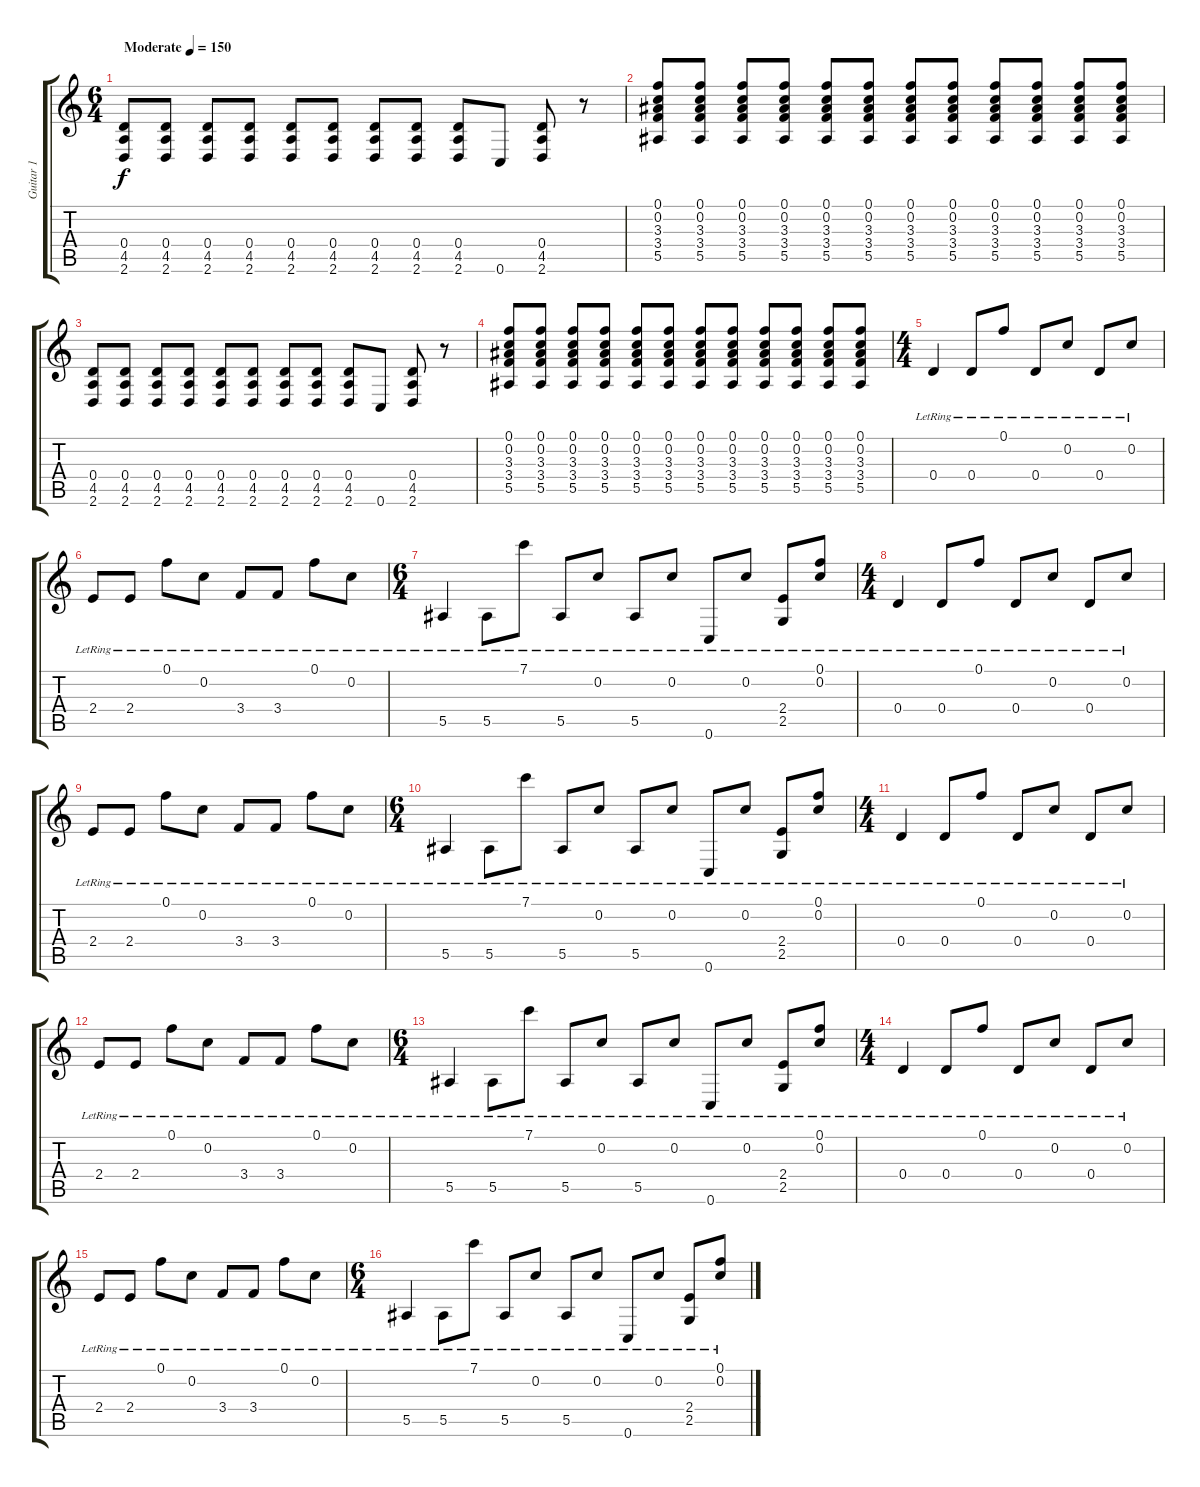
\track ("Guitar 1" "Guitar 1") {instrument overdrivenguitar}
\staff {score tabs}
\tuning (F4 C4 G3 D3 F2 C2) {hide}
\ts (6 4)
\tempo (150 "Moderate")
\clef g2
\ks c
(0.4 4.5 2.6).8{dy f instrument overdrivenguitar} (0.4 4.5 2.6).8 (0.4 4.5 2.6).8 (0.4 4.5 2.6).8 (0.4 4.5 2.6).8 (0.4 4.5 2.6).8 (0.4 4.5 2.6).8 (0.4 4.5 2.6).8 (0.4 4.5 2.6).8 0.6.8 (0.4 4.5 2.6).8 r.8 |
(0.1 0.2 3.3 3.4 5.5).8 (0.1 0.2 3.3 3.4 5.5).8 (0.1 0.2 3.3 3.4 5.5).8 (0.1 0.2 3.3 3.4 5.5).8 (0.1 0.2 3.3 3.4 5.5).8 (0.1 0.2 3.3 3.4 5.5).8 (0.1 0.2 3.3 3.4 5.5).8 (0.1 0.2 3.3 3.4 5.5).8 (0.1 0.2 3.3 3.4 5.5).8 (0.1 0.2 3.3 3.4 5.5).8 (0.1 0.2 3.3 3.4 5.5).8 (0.1 0.2 3.3 3.4 5.5).8 |
(0.4 4.5 2.6).8 (0.4 4.5 2.6).8 (0.4 4.5 2.6).8 (0.4 4.5 2.6).8 (0.4 4.5 2.6).8 (0.4 4.5 2.6).8 (0.4 4.5 2.6).8 (0.4 4.5 2.6).8 (0.4 4.5 2.6).8 0.6.8 (0.4 4.5 2.6).8 r.8 |
(0.1 0.2 3.3 3.4 5.5).8 (0.1 0.2 3.3 3.4 5.5).8 (0.1 0.2 3.3 3.4 5.5).8 (0.1 0.2 3.3 3.4 5.5).8 (0.1 0.2 3.3 3.4 5.5).8 (0.1 0.2 3.3 3.4 5.5).8 (0.1 0.2 3.3 3.4 5.5).8 (0.1 0.2 3.3 3.4 5.5).8 (0.1 0.2 3.3 3.4 5.5).8 (0.1 0.2 3.3 3.4 5.5).8 (0.1 0.2 3.3 3.4 5.5).8 (0.1 0.2 3.3 3.4 5.5).8 |
\ts (4 4)
0.4{lr}.4{instrument overdrivenguitar} 0.4{lr}.8 0.1{lr}.8 0.4{lr}.8 0.2{lr}.8 0.4{lr}.8 0.2{lr}.8 |
2.4{lr}.8 2.4{lr}.8 0.1{lr}.8 0.2{lr}.8 3.4{lr}.8 3.4{lr}.8 0.1{lr}.8 0.2{lr}.8 |
\ts (6 4)
5.5{lr}.4 5.5{lr}.8 7.1{lr}.8 5.5{lr}.8 0.2{lr}.8 5.5{lr}.8 0.2{lr}.8 0.6{lr}.8 0.2{lr}.8 (2.4{lr} 2.5{lr}).8 (0.1{lr} 0.2{lr}).8 |
\ts (4 4)
0.4{lr}.4 0.4{lr}.8 0.1{lr}.8 0.4{lr}.8 0.2{lr}.8 0.4{lr}.8 0.2{lr}.8 |
2.4{lr}.8 2.4{lr}.8 0.1{lr}.8 0.2{lr}.8 3.4{lr}.8 3.4{lr}.8 0.1{lr}.8 0.2{lr}.8 |
\ts (6 4)
5.5{lr}.4 5.5{lr}.8 7.1{lr}.8 5.5{lr}.8 0.2{lr}.8 5.5{lr}.8 0.2{lr}.8 0.6{lr}.8 0.2{lr}.8 (2.4{lr} 2.5{lr}).8 (0.1{lr} 0.2{lr}).8 |
\ts (4 4)
0.4{lr}.4 0.4{lr}.8 0.1{lr}.8 0.4{lr}.8 0.2{lr}.8 0.4{lr}.8 0.2{lr}.8 |
2.4{lr}.8 2.4{lr}.8 0.1{lr}.8 0.2{lr}.8 3.4{lr}.8 3.4{lr}.8 0.1{lr}.8 0.2{lr}.8 |
\ts (6 4)
5.5{lr}.4 5.5{lr}.8 7.1{lr}.8 5.5{lr}.8 0.2{lr}.8 5.5{lr}.8 0.2{lr}.8 0.6{lr}.8 0.2{lr}.8 (2.4{lr} 2.5{lr}).8 (0.1{lr} 0.2{lr}).8 |
\ts (4 4)
0.4{lr}.4 0.4{lr}.8 0.1{lr}.8 0.4{lr}.8 0.2{lr}.8 0.4{lr}.8 0.2{lr}.8 |
2.4{lr}.8 2.4{lr}.8 0.1{lr}.8 0.2{lr}.8 3.4{lr}.8 3.4{lr}.8 0.1{lr}.8 0.2{lr}.8 |
\ts (6 4)
5.5{lr}.4 5.5{lr}.8 7.1{lr}.8 5.5{lr}.8 0.2{lr}.8 5.5{lr}.8 0.2{lr}.8 0.6{lr}.8 0.2{lr}.8 (2.4{lr} 2.5{lr}).8 (0.1{lr} 0.2{lr}).8
